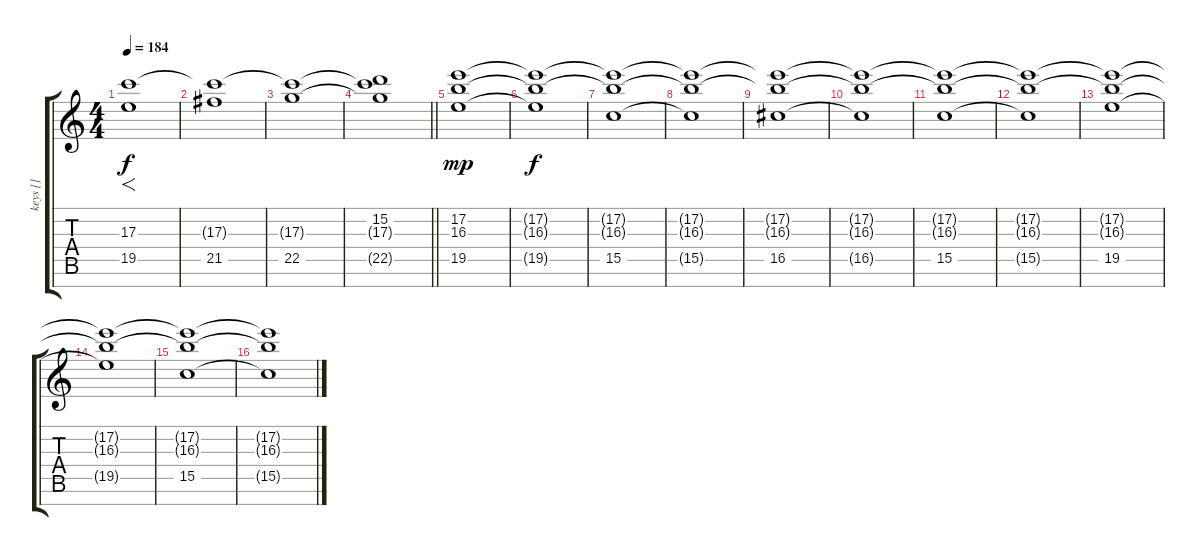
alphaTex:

\track ("keys []" "keys []") {instrument stringensemble1}
\staff {score tabs}
\tuning (E5 B4 G4 D4 A3 E3 B2) {hide}
\ts (4 4)
\tempo 184
\clef g2
\ks c
(17.3 19.5).1{f dy f} |
(17.3{t} 21.5).1 |
(17.3{t} 22.5).1 |
\barLineRight lightlight
(15.2 17.3{t} 22.5{t}).1 |
\section ("" "")
(17.2 16.3 19.5).1{dy mp} |
(17.2{t} 16.3{t} 19.5{t}).1{dy f} |
(17.2{t} 16.3{t} 15.5).1 |
(17.2{t} 16.3{t} 15.5{t}).1 |
(17.2{t} 16.3{t} 16.5).1 |
(17.2{t} 16.3{t} 16.5{t}).1 |
(17.2{t} 16.3{t} 15.5).1 |
(17.2{t} 16.3{t} 15.5{t}).1 |
(17.2{t} 16.3{t} 19.5).1 |
(17.2{t} 16.3{t} 19.5{t}).1 |
(17.2{t} 16.3{t} 15.5).1 |
(17.2{t} 16.3{t} 15.5{t}).1
